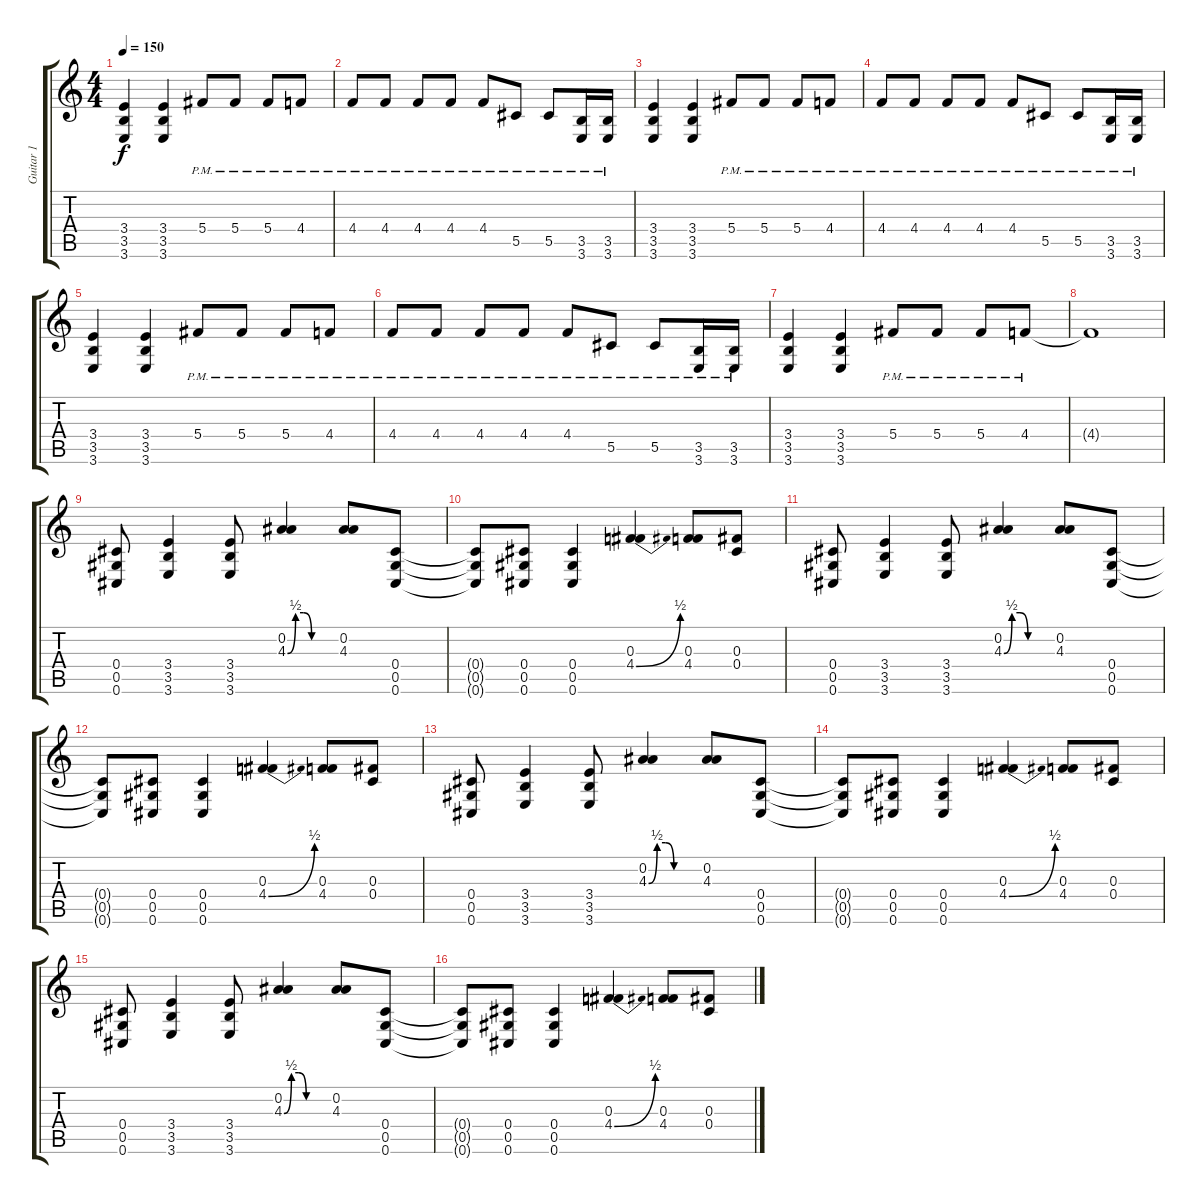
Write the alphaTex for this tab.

\track ("Guitar 1" "Guitar 1") {instrument overdrivenguitar}
\staff {score tabs}
\tuning (Eb4 Bb3 Gb3 Db3 Ab2 Db2) {hide}
\ts (4 4)
\tempo 150
\clef g2
\ks c
(3.4 3.5 3.6).4{dy f} (3.4 3.5 3.6).4 5.4{pm}.8 5.4{pm}.8 5.4{pm}.8 4.4{pm}.8 |
4.4{pm}.8 4.4{pm}.8 4.4{pm}.8 4.4{pm}.8 4.4{pm}.8 5.5{pm}.8 5.5{pm}.8 (3.5{pm} 3.6{pm}).16 (3.5{pm} 3.6{pm}).16 |
(3.4 3.5 3.6).4 (3.4 3.5 3.6).4 5.4{pm}.8 5.4{pm}.8 5.4{pm}.8 4.4{pm}.8 |
4.4{pm}.8 4.4{pm}.8 4.4{pm}.8 4.4{pm}.8 4.4{pm}.8 5.5{pm}.8 5.5{pm}.8 (3.5{pm} 3.6{pm}).16 (3.5{pm} 3.6{pm}).16 |
(3.4 3.5 3.6).4 (3.4 3.5 3.6).4 5.4{pm}.8 5.4{pm}.8 5.4{pm}.8 4.4{pm}.8 |
4.4{pm}.8 4.4{pm}.8 4.4{pm}.8 4.4{pm}.8 4.4{pm}.8 5.5{pm}.8 5.5{pm}.8 (3.5{pm} 3.6{pm}).16 (3.5{pm} 3.6{pm}).16 |
(3.4 3.5 3.6).4 (3.4 3.5 3.6).4 5.4{pm}.8 5.4{pm}.8 5.4{pm}.8 4.4{pm}.8 |
4.4{t}.1 |
(0.4 0.5 0.6).8 (3.4 3.5 3.6).4 (3.4 3.5 3.6).8 (0.2 4.3{be (custom 0 0 10 2 20 2 30 0 60 0)}).4 (0.2 4.3).8 (0.4 0.5 0.6).8 |
(0.4{t} 0.5{t} 0.6{t}).8 (0.4 0.5 0.6).8 (0.4 0.5 0.6).4 (0.3 4.4{be (bend 0 0 60 2)}).4 (0.3 4.4).8 (0.3 0.4).8 |
(0.4 0.5 0.6).8 (3.4 3.5 3.6).4 (3.4 3.5 3.6).8 (0.2 4.3{be (custom 0 0 10 2 20 2 30 0 60 0)}).4 (0.2 4.3).8 (0.4 0.5 0.6).8 |
(0.4{t} 0.5{t} 0.6{t}).8 (0.4 0.5 0.6).8 (0.4 0.5 0.6).4 (0.3 4.4{be (bend 0 0 60 2)}).4 (0.3 4.4).8 (0.3 0.4).8 |
(0.4 0.5 0.6).8 (3.4 3.5 3.6).4 (3.4 3.5 3.6).8 (0.2 4.3{be (custom 0 0 10 2 20 2 30 0 60 0)}).4 (0.2 4.3).8 (0.4 0.5 0.6).8 |
(0.4{t} 0.5{t} 0.6{t}).8 (0.4 0.5 0.6).8 (0.4 0.5 0.6).4 (0.3 4.4{be (bend 0 0 60 2)}).4 (0.3 4.4).8 (0.3 0.4).8 |
(0.4 0.5 0.6).8 (3.4 3.5 3.6).4 (3.4 3.5 3.6).8 (0.2 4.3{be (custom 0 0 10 2 20 2 30 0 60 0)}).4 (0.2 4.3).8 (0.4 0.5 0.6).8 |
(0.4{t} 0.5{t} 0.6{t}).8 (0.4 0.5 0.6).8 (0.4 0.5 0.6).4 (0.3 4.4{be (bend 0 0 60 2)}).4 (0.3 4.4).8 (0.3 0.4).8
